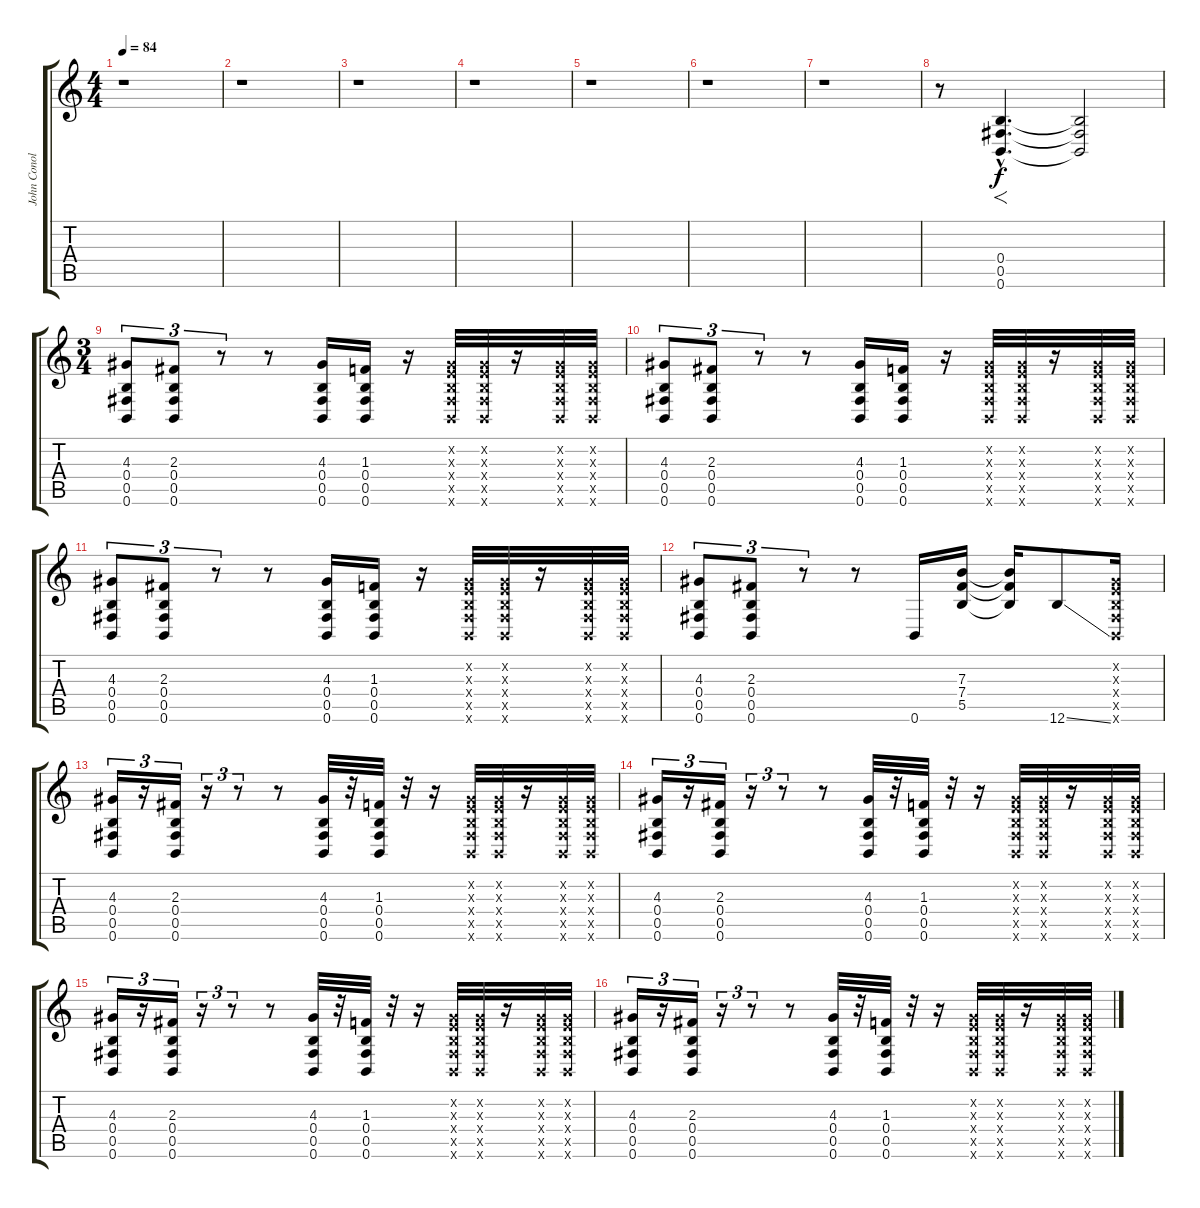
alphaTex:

\track ("John Conolly - Guitar" "John Conol") {instrument distortionguitar}
\staff {score tabs}
\tuning (Db4 Ab3 E3 B2 Gb2 B1) {hide}
\ts (4 4)
\tempo 84
\clef g2
\ks c
r.1{dy f instrument distortionguitar} |
r.1 |
r.1 |
r.1 |
r.1 |
r.1 |
r.1 |
r.8{volume 16} (0.4{hac} 0.5{hac} 0.6{hac}).4{f d} (0.4{t} 0.5{t} 0.6{t}).2 |
\ts (3 4)
(4.3 0.4 0.5 0.6).8{tu (3 2) volume 11} (2.3 0.4 0.5 0.6).8{tu (3 2)} r.8{tu (3 2)} r.8 (4.3 0.4 0.5 0.6).16 (1.3 0.4 0.5 0.6).16 r.16 (0.2{x} 0.3{x} 0.4{x} 0.5{x} 0.6{x}).32 (0.2{x} 0.3{x} 0.4{x} 0.5{x} 0.6{x}).32 r.16 (0.2{x} 0.3{x} 0.4{x} 0.5{x} 0.6{x}).32 (0.2{x} 0.3{x} 0.4{x} 0.5{x} 0.6{x}).32 |
(4.3 0.4 0.5 0.6).8{tu (3 2)} (2.3 0.4 0.5 0.6).8{tu (3 2)} r.8{tu (3 2)} r.8 (4.3 0.4 0.5 0.6).16 (1.3 0.4 0.5 0.6).16 r.16 (0.2{x} 0.3{x} 0.4{x} 0.5{x} 0.6{x}).32 (0.2{x} 0.3{x} 0.4{x} 0.5{x} 0.6{x}).32 r.16 (0.2{x} 0.3{x} 0.4{x} 0.5{x} 0.6{x}).32 (0.2{x} 0.3{x} 0.4{x} 0.5{x} 0.6{x}).32 |
(4.3 0.4 0.5 0.6).8{tu (3 2)} (2.3 0.4 0.5 0.6).8{tu (3 2)} r.8{tu (3 2)} r.8 (4.3 0.4 0.5 0.6).16 (1.3 0.4 0.5 0.6).16 r.16 (0.2{x} 0.3{x} 0.4{x} 0.5{x} 0.6{x}).32 (0.2{x} 0.3{x} 0.4{x} 0.5{x} 0.6{x}).32 r.16 (0.2{x} 0.3{x} 0.4{x} 0.5{x} 0.6{x}).32 (0.2{x} 0.3{x} 0.4{x} 0.5{x} 0.6{x}).32 |
(4.3 0.4 0.5 0.6).8{tu (3 2)} (2.3 0.4 0.5 0.6).8{tu (3 2)} r.8{tu (3 2)} r.8 0.6.16 (7.3 7.4 5.5).16 (7.3{t} 7.4{t} 5.5{t}).16 12.6{ss}.8 (0.2{x} 0.3{x} 0.4{x} 0.5{x} 0.6{x}).16 |
(4.3 0.4 0.5 0.6).16{tu (3 2)} r.16{tu (3 2)} (2.3 0.4 0.5 0.6).16{tu (3 2)} r.16{tu (3 2)} r.8{tu (3 2)} r.8 (4.3 0.4 0.5 0.6).32 r.32 (1.3 0.4 0.5 0.6).32 r.32 r.16 (0.2{x} 0.3{x} 0.4{x} 0.5{x} 0.6{x}).32 (0.2{x} 0.3{x} 0.4{x} 0.5{x} 0.6{x}).32 r.16 (0.2{x} 0.3{x} 0.4{x} 0.5{x} 0.6{x}).32 (0.2{x} 0.3{x} 0.4{x} 0.5{x} 0.6{x}).32 |
(4.3 0.4 0.5 0.6).16{tu (3 2)} r.16{tu (3 2)} (2.3 0.4 0.5 0.6).16{tu (3 2)} r.16{tu (3 2)} r.8{tu (3 2)} r.8 (4.3 0.4 0.5 0.6).32 r.32 (1.3 0.4 0.5 0.6).32 r.32 r.16 (0.2{x} 0.3{x} 0.4{x} 0.5{x} 0.6{x}).32 (0.2{x} 0.3{x} 0.4{x} 0.5{x} 0.6{x}).32 r.16 (0.2{x} 0.3{x} 0.4{x} 0.5{x} 0.6{x}).32 (0.2{x} 0.3{x} 0.4{x} 0.5{x} 0.6{x}).32 |
(4.3 0.4 0.5 0.6).16{tu (3 2)} r.16{tu (3 2)} (2.3 0.4 0.5 0.6).16{tu (3 2)} r.16{tu (3 2)} r.8{tu (3 2)} r.8 (4.3 0.4 0.5 0.6).32 r.32 (1.3 0.4 0.5 0.6).32 r.32 r.16 (0.2{x} 0.3{x} 0.4{x} 0.5{x} 0.6{x}).32 (0.2{x} 0.3{x} 0.4{x} 0.5{x} 0.6{x}).32 r.16 (0.2{x} 0.3{x} 0.4{x} 0.5{x} 0.6{x}).32 (0.2{x} 0.3{x} 0.4{x} 0.5{x} 0.6{x}).32 |
(4.3 0.4 0.5 0.6).16{tu (3 2)} r.16{tu (3 2)} (2.3 0.4 0.5 0.6).16{tu (3 2)} r.16{tu (3 2)} r.8{tu (3 2)} r.8 (4.3 0.4 0.5 0.6).32 r.32 (1.3 0.4 0.5 0.6).32 r.32 r.16 (0.2{x} 0.3{x} 0.4{x} 0.5{x} 0.6{x}).32 (0.2{x} 0.3{x} 0.4{x} 0.5{x} 0.6{x}).32 r.16 (0.2{x} 0.3{x} 0.4{x} 0.5{x} 0.6{x}).32 (0.2{x} 0.3{x} 0.4{x} 0.5{x} 0.6{x}).32
